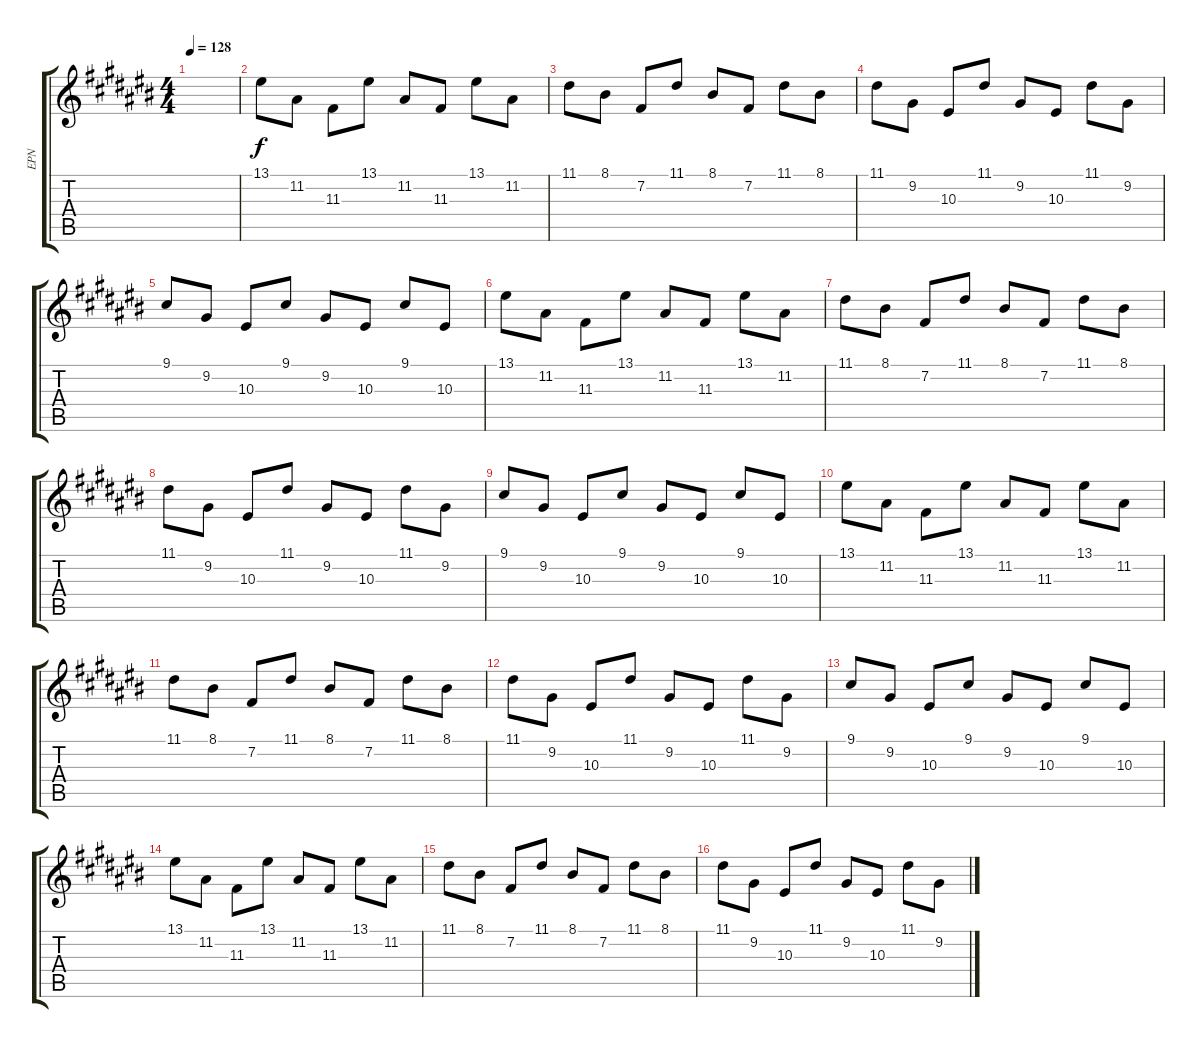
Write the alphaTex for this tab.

\track ("EPN" "EPN") {instrument electricgrandpiano}
\staff {score tabs}
\tuning (E4 B3 G3 D3 A2 E2) {hide}
\ts (4 4)
\tempo 128
\clef g2
\ks c#
|
13.1.8 11.2.8 11.3.8 13.1.8 11.2.8 11.3.8 13.1.8 11.2.8 |
11.1.8 8.1.8 7.2.8 11.1.8 8.1.8 7.2.8 11.1.8 8.1.8 |
11.1.8 9.2.8 10.3.8 11.1.8 9.2.8 10.3.8 11.1.8 9.2.8 |
9.1.8 9.2.8 10.3.8 9.1.8 9.2.8 10.3.8 9.1.8 10.3.8 |
13.1.8 11.2.8 11.3.8 13.1.8 11.2.8 11.3.8 13.1.8 11.2.8 |
11.1.8 8.1.8 7.2.8 11.1.8 8.1.8 7.2.8 11.1.8 8.1.8 |
11.1.8 9.2.8 10.3.8 11.1.8 9.2.8 10.3.8 11.1.8 9.2.8 |
9.1.8 9.2.8 10.3.8 9.1.8 9.2.8 10.3.8 9.1.8 10.3.8 |
13.1.8 11.2.8 11.3.8 13.1.8 11.2.8 11.3.8 13.1.8 11.2.8 |
11.1.8 8.1.8 7.2.8 11.1.8 8.1.8 7.2.8 11.1.8 8.1.8 |
11.1.8 9.2.8 10.3.8 11.1.8 9.2.8 10.3.8 11.1.8 9.2.8 |
9.1.8 9.2.8 10.3.8 9.1.8 9.2.8 10.3.8 9.1.8 10.3.8 |
13.1.8 11.2.8 11.3.8 13.1.8 11.2.8 11.3.8 13.1.8 11.2.8 |
11.1.8 8.1.8 7.2.8 11.1.8 8.1.8 7.2.8 11.1.8 8.1.8 |
11.1.8 9.2.8 10.3.8 11.1.8 9.2.8 10.3.8 11.1.8 9.2.8
